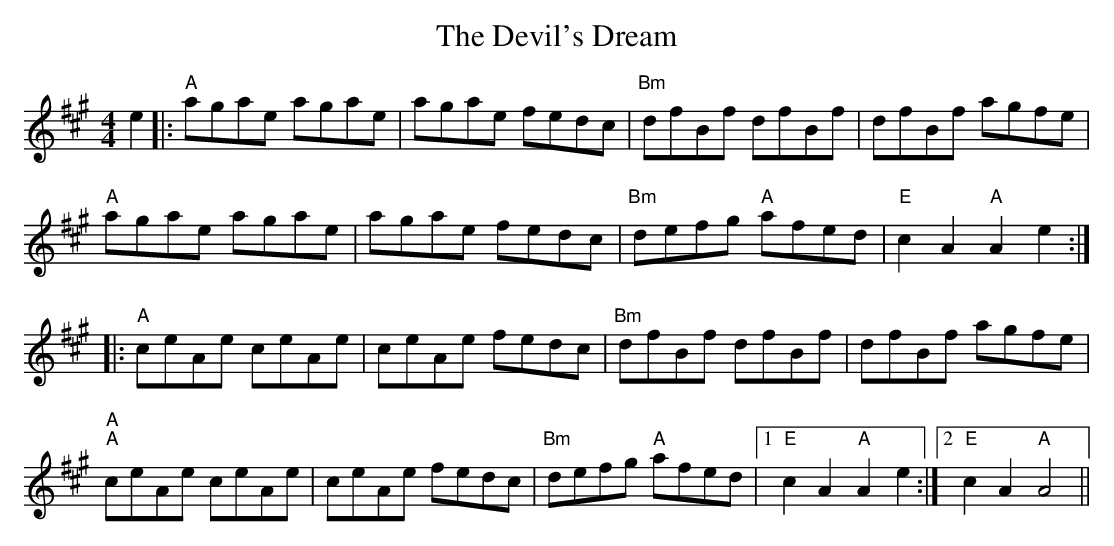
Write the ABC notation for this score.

X:1
T: The Devil's Dream
M: 4/4
L: 1/8
K: Amaj
e2|:"A"agae agae|agae fedc|"Bm"dfBf dfBf|dfBf agfe|
"A"agae agae|agae fedc|"Bm"defg "A"afed|"E"c2 A2 "A"A2 e2:|
|:"A"ceAe ceAe|ceAe fedc|"Bm"dfBf dfBf|dfBf agfe|"A"
"A"ceAe ceAe|ceAe fedc|"Bm"defg "A"afed|1 "E"c2 A2 "A"A2 e2:|2 "E"c2 A2 "A"A4||
